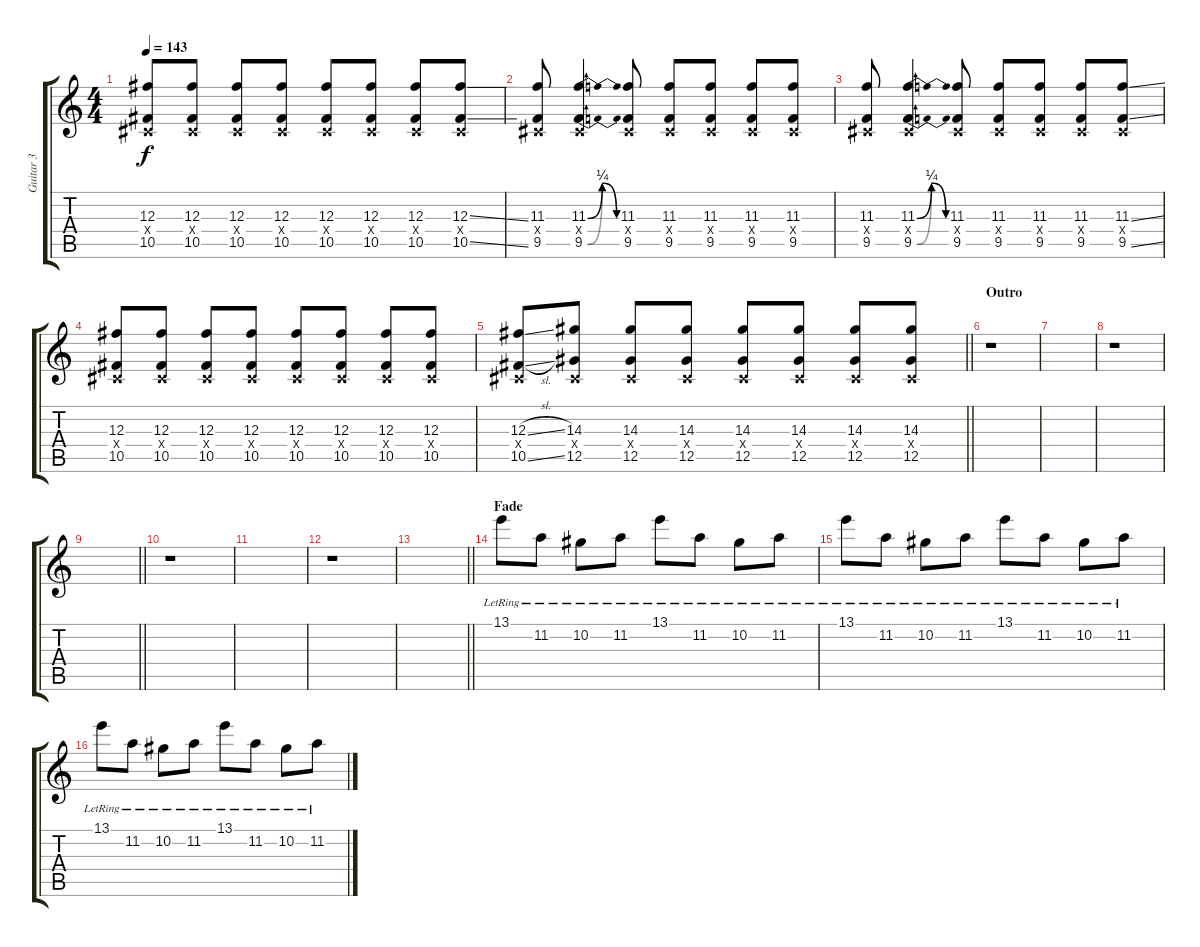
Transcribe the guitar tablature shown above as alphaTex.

\track ("Guitar 3" "Guitar 3") {instrument overdrivenguitar}
\staff {score tabs}
\tuning (Eb4 Bb3 Gb3 Db3 Ab2 Db2) {hide}
\ts (4 4)
\tempo 143
\clef g2
\ks c
(12.3 0.4{x} 10.5).8{dy f} (12.3 0.4{x} 10.5).8 (12.3 0.4{x} 10.5).8 (12.3 0.4{x} 10.5).8 (12.3 0.4{x} 10.5).8 (12.3 0.4{x} 10.5).8 (12.3 0.4{x} 10.5).8 (12.3{ss} 0.4{x} 10.5{ss}).8 |
(11.3 0.4{x} 9.5).8 (11.3{be (bendrelease 0 0 15 1 45 1 60 0)} 0.4{x} 9.5{be (bendrelease 0 0 15 1 45 1 60 0)}).4 (11.3 0.4{x} 9.5).8 (11.3 0.4{x} 9.5).8 (11.3 0.4{x} 9.5).8 (11.3 0.4{x} 9.5).8 (11.3 0.4{x} 9.5).8 |
(11.3 0.4{x} 9.5).8 (11.3{be (bendrelease 0 0 15 1 45 1 60 0)} 0.4{x} 9.5{be (bendrelease 0 0 15 1 45 1 60 0)}).4 (11.3 0.4{x} 9.5).8 (11.3 0.4{x} 9.5).8 (11.3 0.4{x} 9.5).8 (11.3 0.4{x} 9.5).8 (11.3{ss} 0.4{x} 9.5{ss}).8 |
(12.3 0.4{x} 10.5).8 (12.3 0.4{x} 10.5).8 (12.3 0.4{x} 10.5).8 (12.3 0.4{x} 10.5).8 (12.3 0.4{x} 10.5).8 (12.3 0.4{x} 10.5).8 (12.3 0.4{x} 10.5).8 (12.3 0.4{x} 10.5).8 |
\barLineRight lightlight
(12.3{sl} 0.4{x} 10.5{sl}).8 (14.3 0.4{x} 12.5).8 (14.3 0.4{x} 12.5).8 (14.3 0.4{x} 12.5).8 (14.3 0.4{x} 12.5).8 (14.3 0.4{x} 12.5).8 (14.3 0.4{x} 12.5).8 (14.3 0.4{x} 12.5).8 |
\section ("" "Outro")
r.1 |
|
r.1 |
\barLineRight lightlight
|
r.1 |
|
r.1 |
\barLineRight lightlight
|
\section ("" "Fade")
13.1{lr}.8{volume 4} 11.2{lr}.8 10.2{lr}.8 11.2{lr}.8 13.1{lr}.8 11.2{lr}.8 10.2{lr}.8 11.2{lr}.8 |
13.1{lr}.8 11.2{lr}.8 10.2{lr}.8 11.2{lr}.8 13.1{lr}.8 11.2{lr}.8 10.2{lr}.8 11.2{lr}.8 |
13.1{lr}.8 11.2{lr}.8 10.2{lr}.8 11.2{lr}.8 13.1{lr}.8 11.2{lr}.8 10.2{lr}.8 11.2{lr}.8
